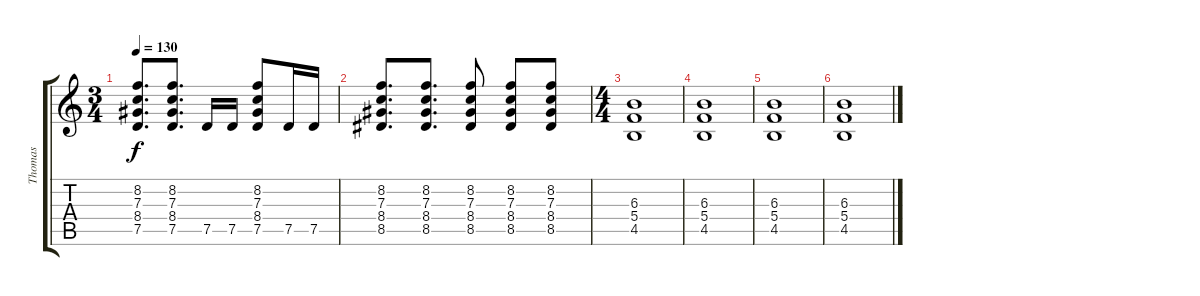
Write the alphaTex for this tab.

\track ("Thomas" "Thomas") {instrument overdrivenguitar}
\staff {score tabs}
\tuning (D4 A3 F3 C3 G2 C2) {hide}
\ts (3 4)
\tempo 130
\clef g2
\ks c
(8.2 7.3 8.4 7.5).8{d dy f} (8.2 7.3 8.4 7.5).8{d} 7.5.16 7.5.16 (8.2 7.3 8.4 7.5).8 7.5.16 7.5.16 |
(8.2 7.3 8.4 8.5).8{d} (8.2 7.3 8.4 8.5).8{d} (8.2 7.3 8.4 8.5).8 (8.2 7.3 8.4 8.5).8 (8.2 7.3 8.4 8.5).8 |
\ts (4 4)
(6.3 5.4 4.5).1 |
(6.3 5.4 4.5).1 |
(6.3 5.4 4.5).1 |
(6.3 5.4 4.5).1
